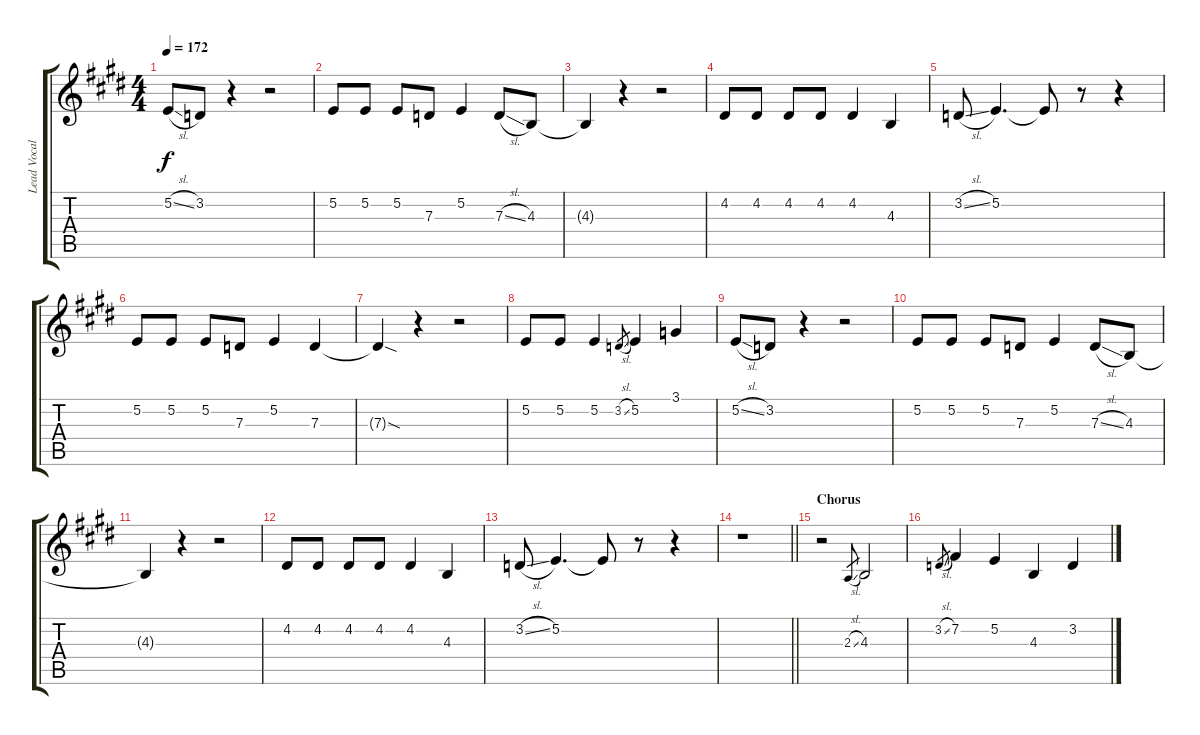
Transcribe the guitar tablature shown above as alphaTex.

\track ("Lead Vocals" "Lead Vocal") {instrument flute}
\staff {score tabs}
\tuning (E4 B3 G3 D3 A2 E2) {hide}
\ts (4 4)
\tempo 172
\clef g2
\ks e
5.2{sl}.8{dy f} 3.2.8 r.4 r.2 |
5.2.8 5.2.8 5.2.8 7.3.8 5.2.4 7.3{sl}.8 4.3.8 |
4.3{t}.4 r.4 r.2 |
4.2.8 4.2.8 4.2.8 4.2.8 4.2.4 4.3.4 |
3.2{sl}.8 5.2.4{d} 5.2{t}.8 r.8 r.4 |
5.2.8 5.2.8 5.2.8 7.3.8 5.2.4 7.3.4 |
7.3{sod t}.4 r.4 r.2 |
5.2.8 5.2.8 5.2.4 3.2{sl}.8{gr} 5.2.4 3.1.4 |
5.2{sl}.8 3.2.8 r.4 r.2 |
5.2.8 5.2.8 5.2.8 7.3.8 5.2.4 7.3{sl}.8 4.3.8 |
4.3{t}.4 r.4 r.2 |
4.2.8 4.2.8 4.2.8 4.2.8 4.2.4 4.3.4 |
3.2{sl}.8 5.2.4{d} 5.2{t}.8 r.8 r.4 |
\barLineRight lightlight
r.1 |
\section ("" "Chorus")
r.2 2.3{sl}.8{gr} 4.3.2 |
3.2{sl}.8{gr} 7.2.4 5.2.4 4.3.4 3.2.4
